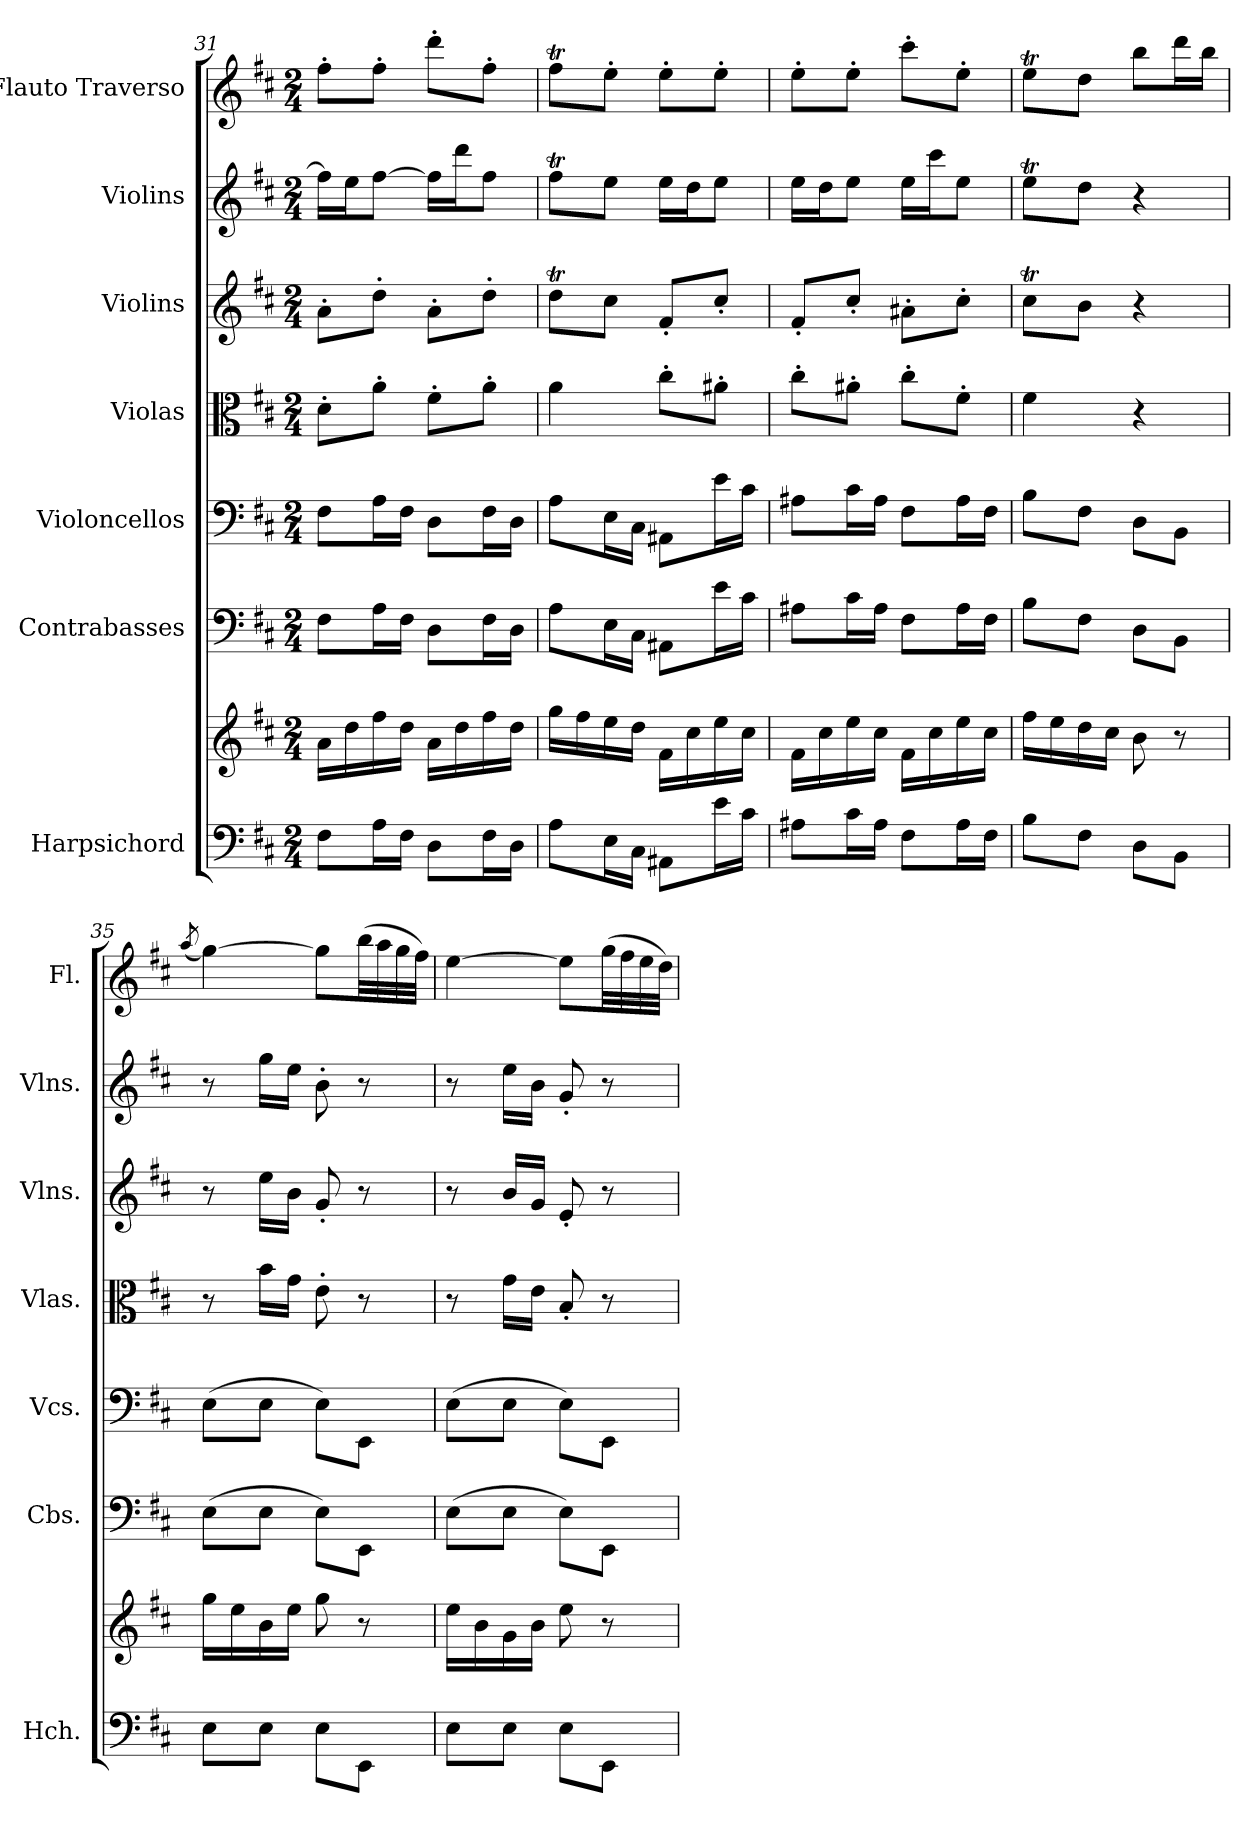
**kern	**kern	**kern	**kern	**kern	**kern	**kern	**kern
*part7	*part7	*part6	*part5	*part4	*part3	*part2	*part1
*staff8	*staff7	*staff6	*staff5	*staff4	*staff3	*staff2	*staff1
*I"Harpsichord	*	*I"Contrabasses	*I"Violoncellos	*I"Violas	*I"Violins	*I"Violins	*I"Flauto Traverso
*I'Hch.	*	*I'Cbs.	*I'Vcs.	*I'Vlas.	*I'Vlns.	*I'Vlns.	*I'Fl.
*clefF4	*clefG2	*clefF4	*clefF4	*clefC3	*clefG2	*clefG2	*clefG2
*	*	*ITrd7c12	*	*	*	*	*
*k[f#c#]	*k[f#c#]	*k[f#c#]	*k[f#c#]	*k[f#c#]	*k[f#c#]	*k[f#c#]	*k[f#c#]
*M2/4	*M2/4	*M2/4	*M2/4	*M2/4	*M2/4	*M2/4	*M2/4
=31	=31	=31	=31	=31	=31	=31	=31
8F#\L	16a\LL	8FF#\L	8F#\L	8d'\L	8a'\L	16ff#\LL]	8ff#'\L
.	16dd\	.	.	.	.	16ee\J	.
16A\L	16ff#\	16AA\L	16A\L	8a'\J	8dd'\J	[8ff#\J	8ff#'\J
16F#\JJ	16dd\JJ	16FF#\JJ	16F#\JJ	.	.	.	.
8D\L	16a\LL	8DD\L	8D\L	8f#'\L	8a'\L	16ff#\LL]	8ddd'\L
.	16dd\	.	.	.	.	16ddd\J	.
16F#\L	16ff#\	16FF#\L	16F#\L	8a'\J	8dd'\J	8ff#\J	8ff#'\J
16D\JJ	16dd\JJ	16DD\JJ	16D\JJ	.	.	.	.
!!LO:LB:g=z
=32	=32	=32	=32	=32	=32	=32	=32
8A\L	16gg\LL	8AA\L	8A\L	4a\	8ddT\L	8ff#t\L	8ff#t\L
.	16ff#\	.	.	.	.	.	.
16E\L	16ee\	16EE\L	16E\L	.	8cc#\J	8ee\J	8ee'\J
16C#\JJ	16dd\JJ	16CC#\JJ	16C#\JJ	.	.	.	.
8AA#X/L	16f#\LL	8AAA#X/L	8AA#X/L	8cc#'\L	8f#'/L	16ee\LL	8ee'\L
.	16cc#\	.	.	.	.	16dd\J	.
16e\L	16ee\	16E\L	16e\L	8a#X'\J	8cc#'/J	8ee\J	8ee'\J
16c#\JJ	16cc#\JJ	16C#\JJ	16c#\JJ	.	.	.	.
=33	=33	=33	=33	=33	=33	=33	=33
8A#X\L	16f#\LL	8AA#X\L	8A#X\L	8cc#'\L	8f#'/L	16ee\LL	8ee'\L
.	16cc#\	.	.	.	.	16dd\J	.
16c#\L	16ee\	16C#\L	16c#\L	8a#X'\J	8cc#'/J	8ee\J	8ee'\J
16A#\JJ	16cc#\JJ	16AA#\JJ	16A#\JJ	.	.	.	.
8F#\L	16f#\LL	8FF#\L	8F#\L	8cc#'\L	8a#X'\L	16ee\LL	8ccc#'\L
.	16cc#\	.	.	.	.	16ccc#\J	.
16A#\L	16ee\	16AA#\L	16A#\L	8f#'\J	8cc#'\J	8ee\J	8ee'\J
16F#\JJ	16cc#\JJ	16FF#\JJ	16F#\JJ	.	.	.	.
=34	=34	=34	=34	=34	=34	=34	=34
8B\L	16ff#\LL	8BB\L	8B\L	4f#\	8cc#t\L	8eeT\L	8eeT\L
.	16ee\	.	.	.	.	.	.
8F#\J	16dd\	8FF#\J	8F#\J	.	8b\J	8dd\J	8dd\J
.	16cc#\JJ	.	.	.	.	.	.
8D\L	8b\	8DD\L	8D\L	4r	4r	4r	8bb\L
8BB\J	8r	8BBB\J	8BB\J	.	.	.	16ddd\L
.	.	.	.	.	.	.	16bb\JJ
=35	=35	=35	=35	=35	=35	=35	=35
.	.	.	.	.	.	.	(8qaa/
8E\L	16gg\LL	(8EE\L	(8E\L	8r	8r	8r	[4gg\)
.	16ee\	.	.	.	.	.	.
8E\J	16b\	8EE\J	8E\J	16b\LL	16ee\LL	16gg\LL	.
.	16ee\JJ	.	.	16g\JJ	16b\JJ	16ee\JJ	.
8E\L	8gg\	8EE\L)	8E\L)	8e'\	8g'/	8b'\	8gg\L]
8EE\J	8r	8EEE\J	8EE\J	8r	8r	8r	(32bb\LL
.	.	.	.	.	.	.	32aa\
.	.	.	.	.	.	.	32gg\
.	.	.	.	.	.	.	32ff#\JJJ)
=36	=36	=36	=36	=36	=36	=36	=36
8E\L	16ee\LL	(8EE\L	(8E\L	8r	8r	8r	[4ee\
.	16b\	.	.	.	.	.	.
8E\J	16g\	8EE\J	8E\J	16g\LL	16b/LL	16ee\LL	.
.	16b\JJ	.	.	16e\JJ	16g/JJ	16b\JJ	.
8E\L	8ee\	8EE\L)	8E\L)	8B'/	8e'/	8g'/	8ee\L]
8EE\J	8r	8EEE\J	8EE\J	8r	8r	8r	(32gg\LL
.	.	.	.	.	.	.	32ff#\
.	.	.	.	.	.	.	32ee\
.	.	.	.	.	.	.	32dd\JJJ)
=	=	=	=	=	=	=	=
*-	*-	*-	*-	*-	*-	*-	*-
